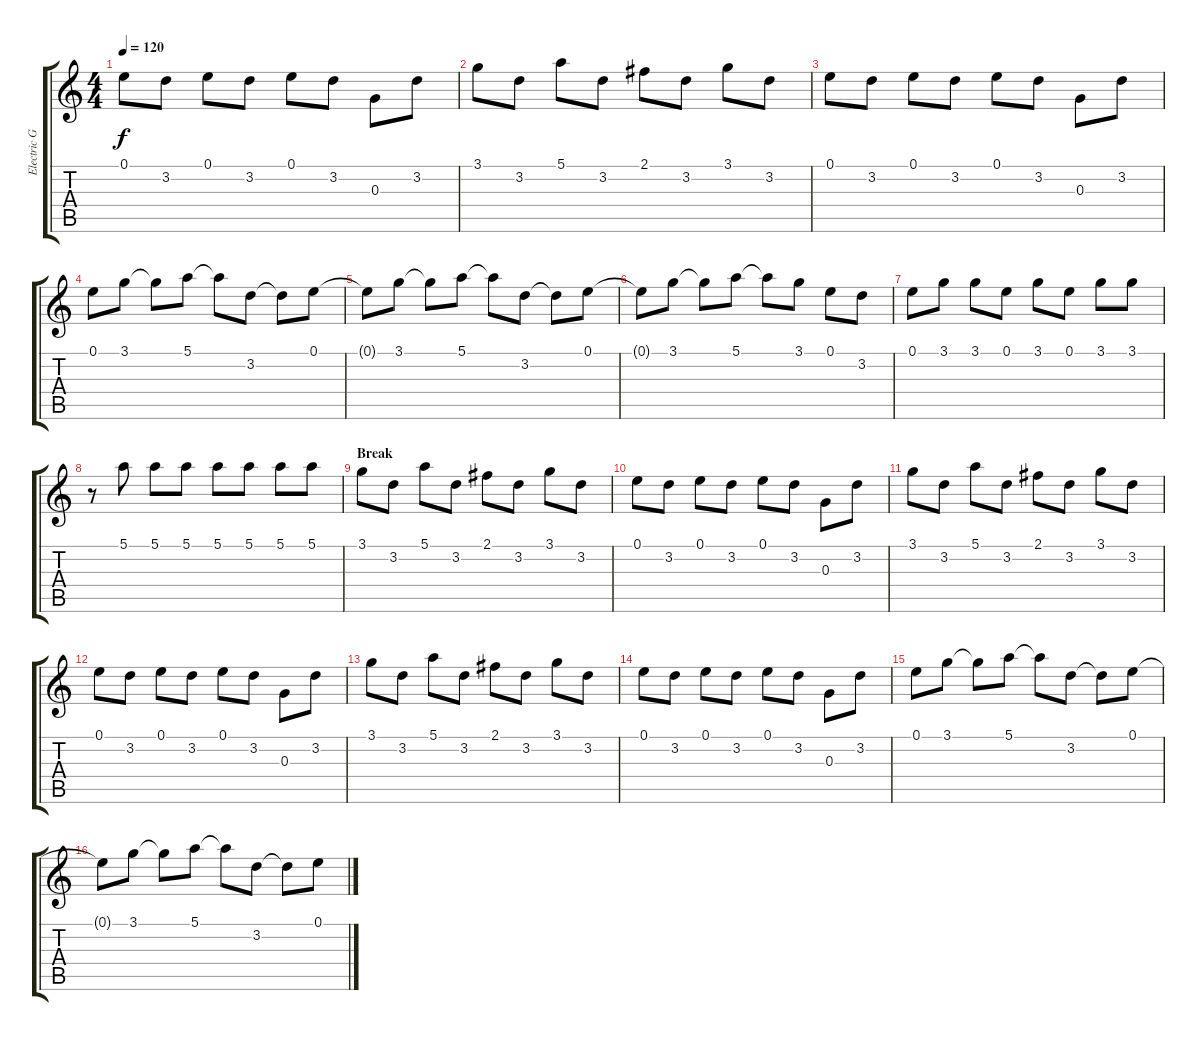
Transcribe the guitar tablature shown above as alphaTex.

\track ("Electric Guitar 1" "Electric G") {instrument electricguitarclean}
\staff {score tabs}
\tuning (E4 B3 G3 D3 A2 E2) {hide}
\ts (4 4)
\tempo 120
\clef g2
\ks c
0.1.8{dy f} 3.2.8 0.1.8 3.2.8 0.1.8 3.2.8 0.3.8 3.2.8 |
3.1.8 3.2.8 5.1.8 3.2.8 2.1.8 3.2.8 3.1.8 3.2.8 |
0.1.8 3.2.8 0.1.8 3.2.8 0.1.8 3.2.8 0.3.8 3.2.8 |
0.1.8 3.1.8 3.1{t}.8 5.1.8 5.1{t}.8 3.2.8 3.2{t}.8 0.1.8 |
0.1{t}.8 3.1.8 3.1{t}.8 5.1.8 5.1{t}.8 3.2.8 3.2{t}.8 0.1.8 |
0.1{t}.8 3.1.8 3.1{t}.8 5.1.8 5.1{t}.8 3.1.8 0.1.8 3.2.8 |
0.1.8 3.1.8 3.1.8 0.1.8 3.1.8 0.1.8 3.1.8 3.1.8 |
r.8 5.1.8 5.1.8 5.1.8 5.1.8 5.1.8 5.1.8 5.1.8 |
\section ("" "Break")
3.1.8{volume 16} 3.2.8 5.1.8 3.2.8 2.1.8 3.2.8 3.1.8 3.2.8 |
0.1.8 3.2.8 0.1.8 3.2.8 0.1.8 3.2.8 0.3.8 3.2.8 |
3.1.8 3.2.8 5.1.8 3.2.8 2.1.8 3.2.8 3.1.8 3.2.8 |
0.1.8 3.2.8 0.1.8 3.2.8 0.1.8 3.2.8 0.3.8 3.2.8 |
3.1.8 3.2.8 5.1.8 3.2.8 2.1.8 3.2.8 3.1.8 3.2.8 |
0.1.8 3.2.8 0.1.8 3.2.8 0.1.8 3.2.8 0.3.8 3.2.8 |
0.1.8 3.1.8 3.1{t}.8 5.1.8 5.1{t}.8 3.2.8 3.2{t}.8 0.1.8 |
0.1{t}.8 3.1.8 3.1{t}.8 5.1.8 5.1{t}.8 3.2.8 3.2{t}.8 0.1.8
